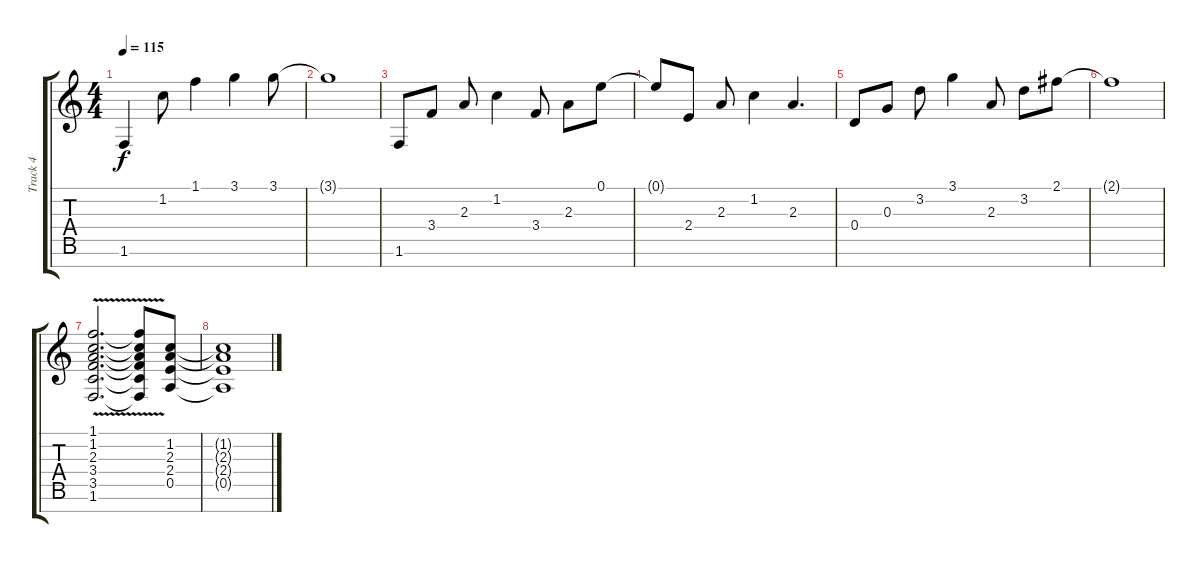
\track ("Track 4" "Track 4") {instrument distortionguitar}
\staff {score tabs}
\tuning (E4 B3 G3 D3 A2 E2 B1) {hide}
\ts (4 4)
\tempo 115
\clef g2
\ks c
1.6.4{dy f} 1.2.8 1.1.4 3.1.4 3.1.8 |
3.1{t}.1 |
1.6.8 3.4.8 2.3.8 1.2.4 3.4.8 2.3.8 0.1.8 |
0.1{t}.8 2.4.8 2.3.8 1.2.4 2.3.4{d} |
0.4.8 0.3.8 3.2.8 3.1.4 2.3.8 3.2.8 2.1.8 |
2.1{t}.1 |
(1.1 1.2 2.3 3.4 3.5 1.6{v}).2{d} (1.1{t} 1.2{t} 2.3{t} 3.4{t} 3.5{t} 1.6{t}).8 (1.2 2.3 2.4 0.5).8 |
(1.2{t} 2.3{t} 2.4{t} 0.5{t}).1
